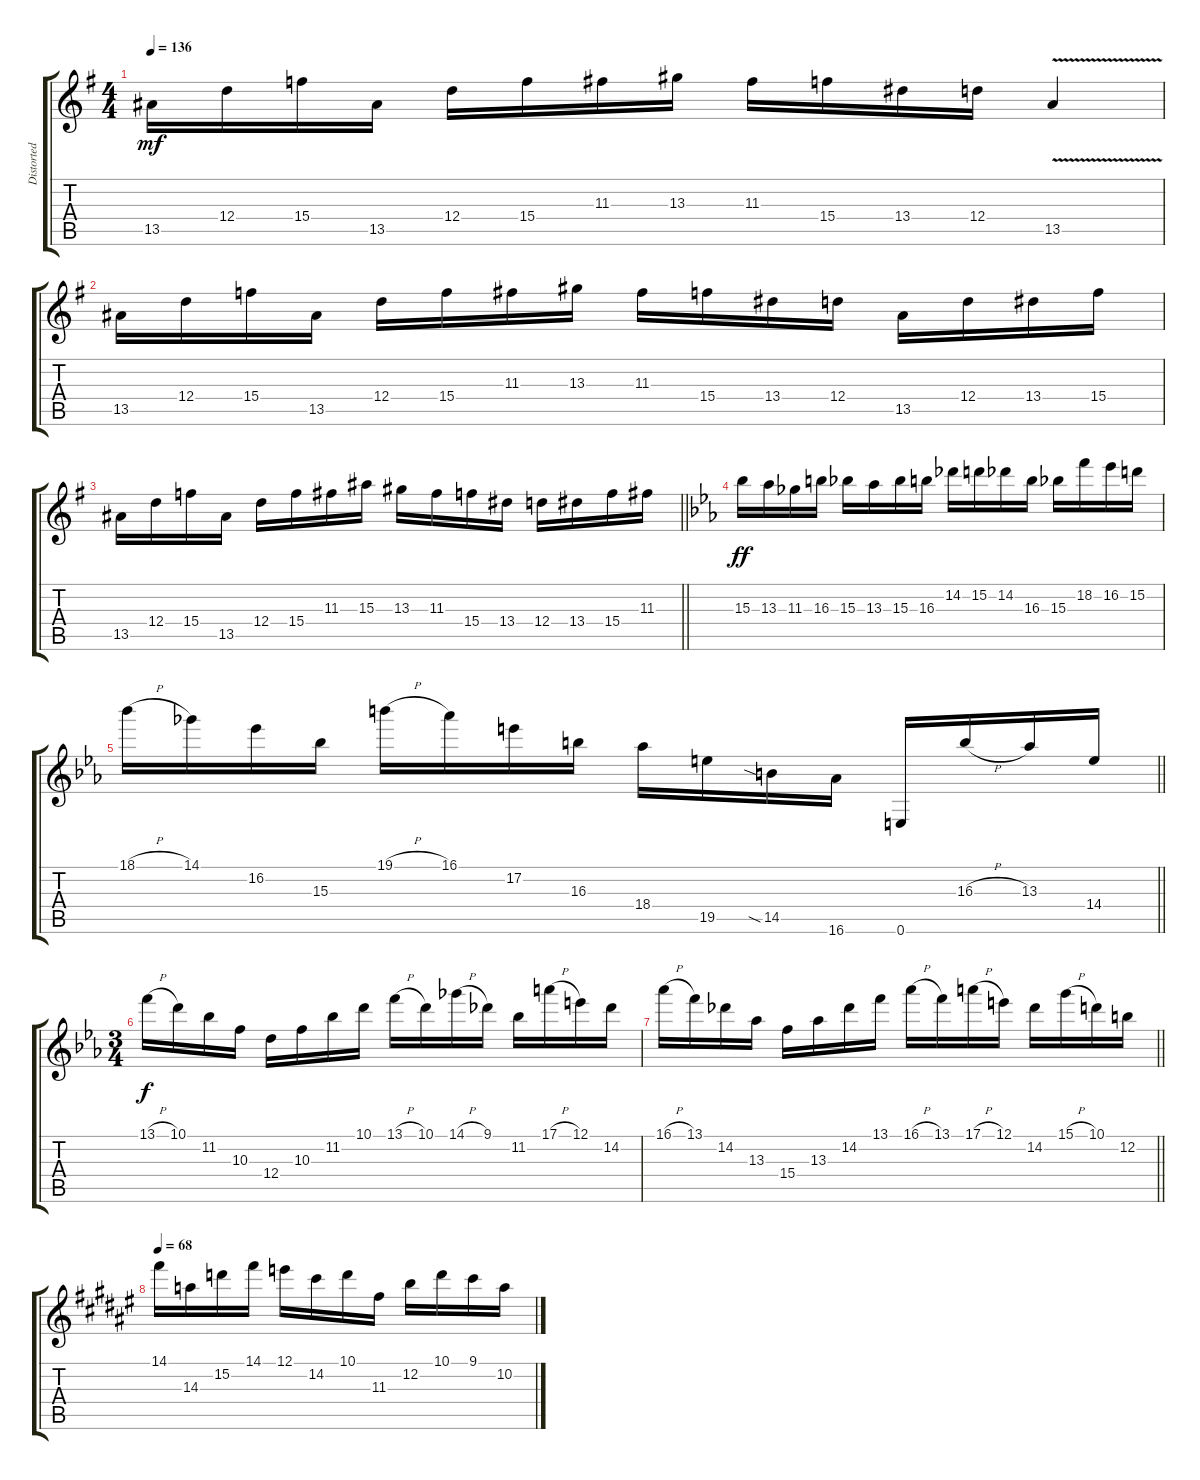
\track ("Distorted [Right]" "Distorted ") {instrument overdrivenguitar}
\staff {score tabs}
\tuning (E4 B3 G3 D3 A2 E2) {hide}
\ts (4 4)
\tempo 136
\clef g2
\ks g
13.5.16{dy mf} 12.4.16 15.4.16 13.5.16 12.4.16 15.4.16 11.3.16 13.3.16 11.3.16 15.4.16 13.4.16 12.4.16 13.5{v}.4 |
13.5.16 12.4.16 15.4.16 13.5.16 12.4.16 15.4.16 11.3.16 13.3.16 11.3.16 15.4.16 13.4.16 12.4.16 13.5.16 12.4.16 13.4.16 15.4.16 |
\barLineRight lightlight
13.5.16 12.4.16 15.4.16 13.5.16 12.4.16 15.4.16 11.3.16 15.3.16 13.3.16 11.3.16 15.4.16 13.4.16 12.4.16 13.4.16 15.4.16 11.3.16 |
\ks eb
15.3.16{dy ff} 13.3.16 11.3.16 16.3.16 15.3.16 13.3.16 15.3.16 16.3.16 14.2.16 15.2.16 14.2.16 16.3.16 15.3.16 18.2.16 16.2.16 15.2.16 |
\barLineRight lightlight
18.1{h}.16 14.1.16 16.2.16 15.3.16 19.1{h}.16 16.1.16 17.2.16 16.3.16 18.4.16 19.5.16 14.5{sia}.16 16.6.16 0.6.16 16.3{h}.16 13.3.16 14.4.16 |
\ts (3 4)
13.1{h}.16{dy f} 10.1.16 11.2.16 10.3.16 12.4.16 10.3.16 11.2.16 10.1.16 13.1{h}.16 10.1.16 14.1{h}.16 9.1.16 11.2.16 17.1{h}.16 12.1.16 14.2.16 |
\barLineRight lightlight
16.1{h}.16 13.1.16 14.2.16 13.3.16 15.4.16 13.3.16 14.2.16 13.1.16 16.1{h}.16 13.1.16 17.1{h}.16 12.1.16 14.2.16 15.1{h}.16 10.1.16 12.2.16 |
\section ("" " ")
\tempo 68
\ks f#
14.1.16 14.3.16 15.2.16 14.1.16 12.1.16 14.2.16 10.1.16 11.3.16 12.2.16 10.1.16 9.1.16 10.2.16
